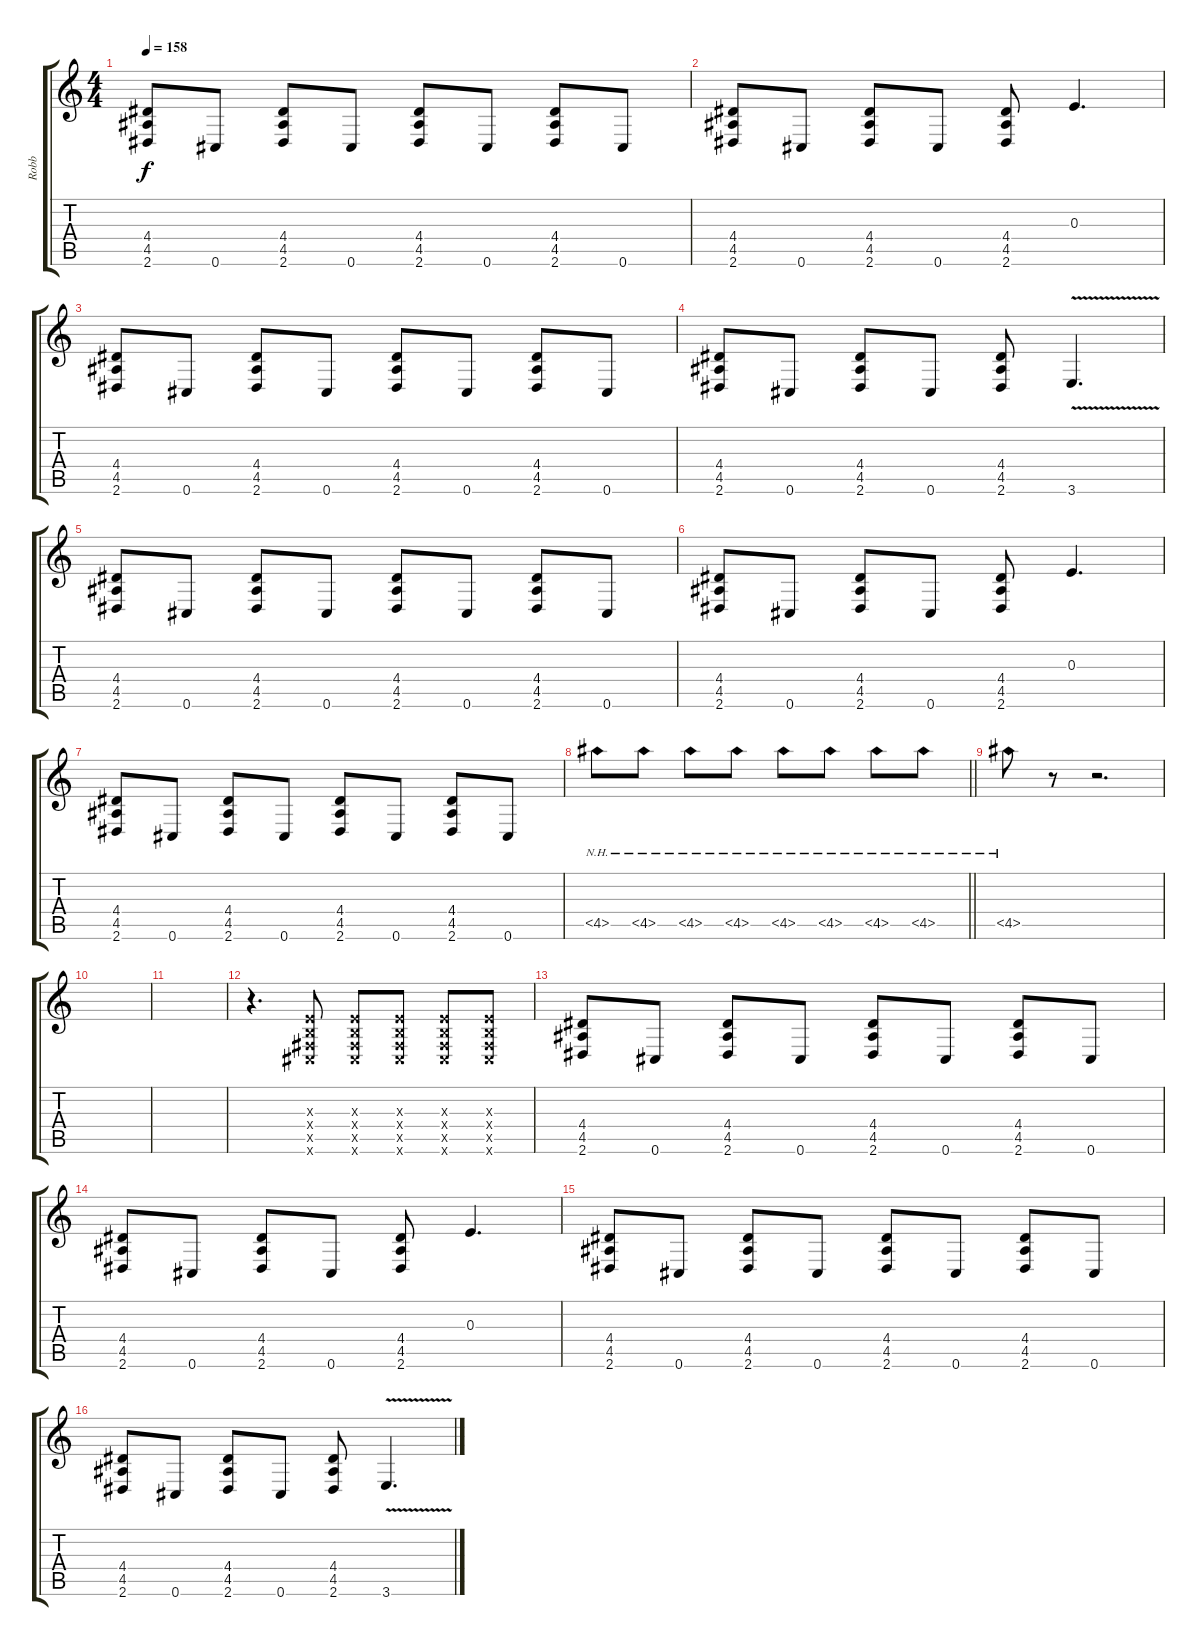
\track ("Robb" "Robb") {instrument distortionguitar}
\staff {score tabs}
\tuning (Db4 Ab3 E3 B2 Gb2 Db2) {hide}
\ts (4 4)
\tempo 158
\clef g2
\ks c
(4.4 4.5 2.6).8{dy f} 0.6.8 (4.4 4.5 2.6).8 0.6.8 (4.4 4.5 2.6).8 0.6.8 (4.4 4.5 2.6).8 0.6.8 |
(4.4 4.5 2.6).8 0.6.8 (4.4 4.5 2.6).8 0.6.8 (4.4 4.5 2.6).8 0.3.4{d} |
(4.4 4.5 2.6).8 0.6.8 (4.4 4.5 2.6).8 0.6.8 (4.4 4.5 2.6).8 0.6.8 (4.4 4.5 2.6).8 0.6.8 |
(4.4 4.5 2.6).8 0.6.8 (4.4 4.5 2.6).8 0.6.8 (4.4 4.5 2.6).8 3.6{v}.4{d} |
(4.4 4.5 2.6).8 0.6.8 (4.4 4.5 2.6).8 0.6.8 (4.4 4.5 2.6).8 0.6.8 (4.4 4.5 2.6).8 0.6.8 |
(4.4 4.5 2.6).8 0.6.8 (4.4 4.5 2.6).8 0.6.8 (4.4 4.5 2.6).8 0.3.4{d} |
(4.4 4.5 2.6).8 0.6.8 (4.4 4.5 2.6).8 0.6.8 (4.4 4.5 2.6).8 0.6.8 (4.4 4.5 2.6).8 0.6.8 |
\barLineRight lightlight
4.5{nh}.8 4.5{nh}.8 4.5{nh}.8 4.5{nh}.8 4.5{nh}.8 4.5{nh}.8 4.5{nh}.8 4.5{nh}.8 |
4.5{nh}.8 r.8 r.2{d} |
|
|
r.4{d} (0.3{x} 0.4{x} 0.5{x} 0.6{x}).8 (0.3{x} 0.4{x} 0.5{x} 0.6{x}).8 (0.3{x} 0.4{x} 0.5{x} 0.6{x}).8 (0.3{x} 0.4{x} 0.5{x} 0.6{x}).8 (0.3{x} 0.4{x} 0.5{x} 0.6{x}).8 |
(4.4 4.5 2.6).8 0.6.8 (4.4 4.5 2.6).8 0.6.8 (4.4 4.5 2.6).8 0.6.8 (4.4 4.5 2.6).8 0.6.8 |
(4.4 4.5 2.6).8 0.6.8 (4.4 4.5 2.6).8 0.6.8 (4.4 4.5 2.6).8 0.3.4{d} |
(4.4 4.5 2.6).8 0.6.8 (4.4 4.5 2.6).8 0.6.8 (4.4 4.5 2.6).8 0.6.8 (4.4 4.5 2.6).8 0.6.8 |
(4.4 4.5 2.6).8 0.6.8 (4.4 4.5 2.6).8 0.6.8 (4.4 4.5 2.6).8 3.6{v}.4{d}
